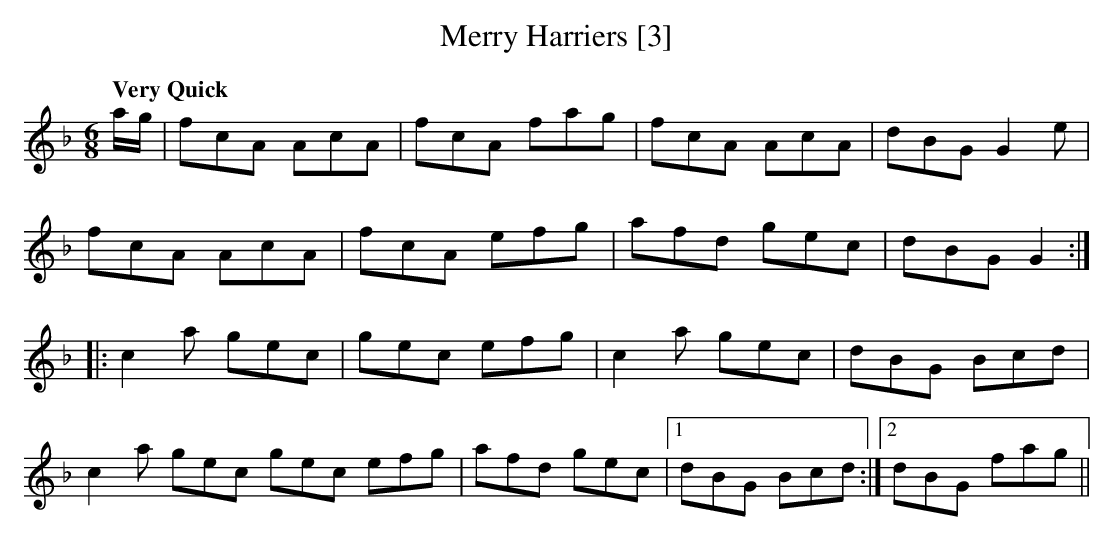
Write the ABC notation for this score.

X:1
T:Merry Harriers [3]
M:6/8
L:1/8
Q:"Very Quick"
K:Gdor
a/g/|fcA AcA|fcA fag|fcA AcA|dBG G2e|
fcA AcA|fcA efg|afd gec|dBG G2:|
|:c2a gec|gec efg|c2 a gec|dBG Bcd|
c2a gec gec efg|afd gec|1 dBG Bcd:|2 dBG fag||
